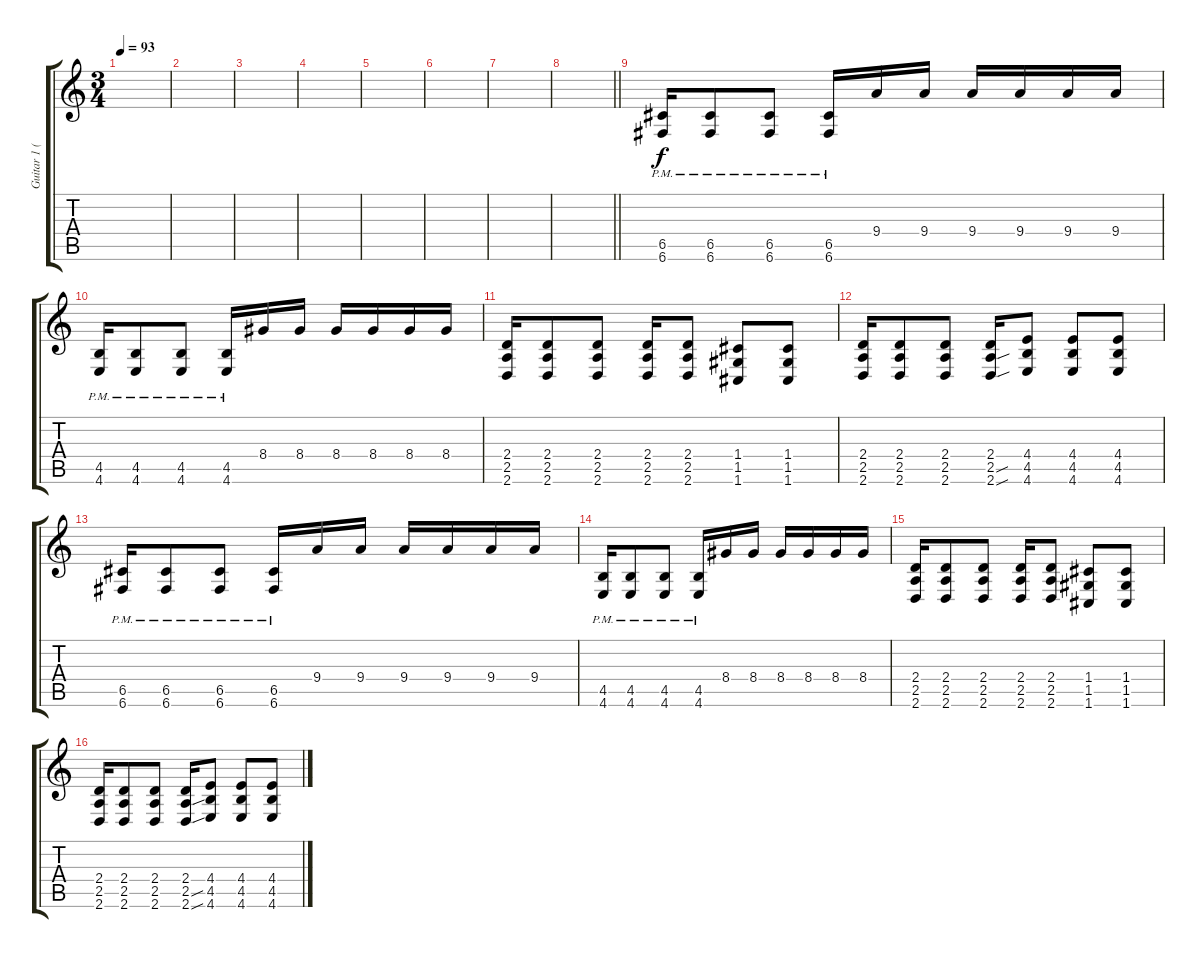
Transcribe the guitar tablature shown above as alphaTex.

\track ("Guitar 1 (Distorted- Tuck)" "Guitar 1 (") {instrument distortionguitar}
\staff {score tabs}
\tuning (D4 A3 F3 C3 G2 C2) {hide}
\ts (3 4)
\tempo 93
\clef g2
\ks c
|
|
|
|
|
|
|
\barLineRight lightlight
|
(6.5{pm} 6.6{pm}).16 (6.5{pm} 6.6{pm}).8 (6.5{pm} 6.6{pm}).8 (6.5{pm} 6.6{pm}).16 9.4.16 9.4.16 9.4.16 9.4.16 9.4.16 9.4.16 |
(4.5{pm} 4.6{pm}).16 (4.5{pm} 4.6{pm}).8 (4.5{pm} 4.6{pm}).8 (4.5 4.6{pm}).16 8.4.16 8.4.16 8.4.16 8.4.16 8.4.16 8.4.16 |
(2.4 2.5 2.6).16 (2.4 2.5 2.6).8 (2.4 2.5 2.6).8 (2.4 2.5 2.6).16 (2.4 2.5 2.6).8 (1.4 1.5 1.6).8 (1.4 1.5 1.6).8 |
(2.4 2.5 2.6).16 (2.4 2.5 2.6).8 (2.4 2.5 2.6).8 (2.4 2.5{sou} 2.6{sou}).16 (4.4 4.5 4.6).8 (4.4 4.5 4.6).8 (4.4 4.5 4.6).8 |
(6.5{pm} 6.6{pm}).16 (6.5{pm} 6.6{pm}).8 (6.5{pm} 6.6{pm}).8 (6.5{pm} 6.6{pm}).16 9.4.16 9.4.16 9.4.16 9.4.16 9.4.16 9.4.16 |
(4.5{pm} 4.6{pm}).16 (4.5{pm} 4.6{pm}).8 (4.5{pm} 4.6{pm}).8 (4.5 4.6{pm}).16 8.4.16 8.4.16 8.4.16 8.4.16 8.4.16 8.4.16 |
(2.4 2.5 2.6).16 (2.4 2.5 2.6).8 (2.4 2.5 2.6).8 (2.4 2.5 2.6).16 (2.4 2.5 2.6).8 (1.4 1.5 1.6).8 (1.4 1.5 1.6).8 |
(2.4 2.5 2.6).16 (2.4 2.5 2.6).8 (2.4 2.5 2.6).8 (2.4 2.5{sou} 2.6{sou}).16 (4.4 4.5 4.6).8 (4.4 4.5 4.6).8 (4.4 4.5 4.6).8
